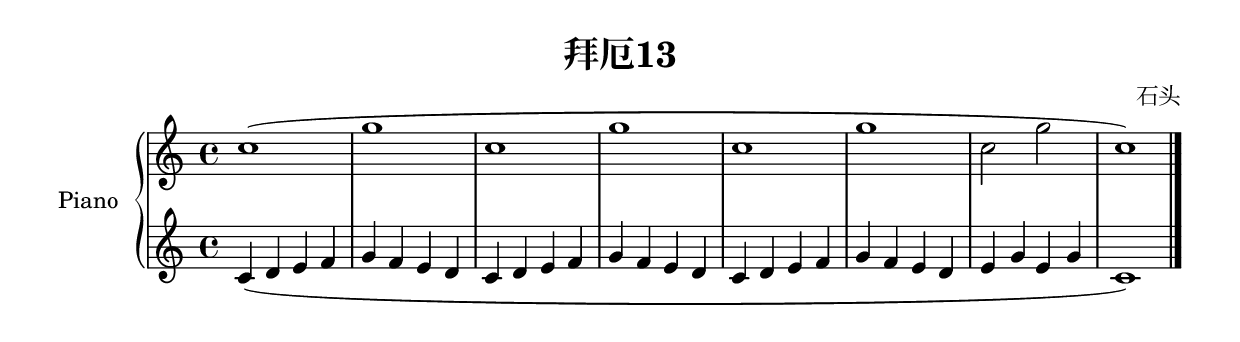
\header 
{
  title = "拜厄13"
 composer = "石头"

}





upper = \relative c'' {
  \clef treble
  \key c \major
  \time 4/4
c1( |
g' |
c, |
g' |
c, |
g' |
c,2 g' |
c,1) \bar "|." 
  

}

lower = \relative c' {
  \clef treble
  \key c \major
  \time 4/4

c4( d e f |
g f e d |
c d e f |
g f e d |
c d e f |
g f e d |
e g e g |
c,1) \bar "|."

  
}

\score {
  \new PianoStaff \with { instrumentName = "Piano" }
  <<
    \new Staff = "upper" \upper
    \new Staff = "lower" \lower
  >>
  \layout { }
  \midi {
   \tempo 4 = 120
   }  
}
